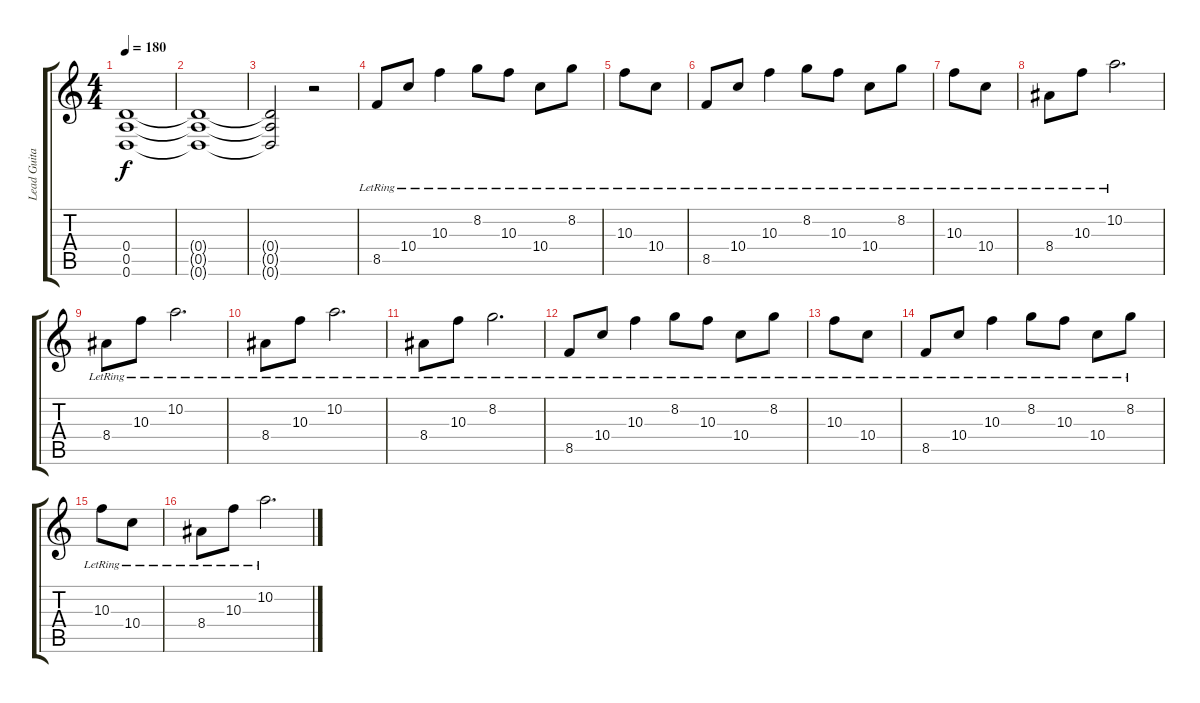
\track ("Lead Guitar" "Lead Guita") {instrument electricguitarclean}
\staff {score tabs}
\tuning (E4 B3 G3 D3 A2 D2) {hide}
\ts (4 4)
\tempo 180
\clef g2
\ks c
(0.4{t} 0.5{t} 0.6{t}).1{dy f} |
(0.4{t} 0.5{t} 0.6{t}).1 |
(0.4{t} 0.5{t} 0.6{t}).2 r.2 |
8.5{lr}.8{instrument electricguitarclean} 10.4{lr}.8 10.3{lr}.4 8.2{lr}.8 10.3{lr}.8 10.4{lr}.8 8.2{lr}.8 |
10.3{lr}.8 10.4{lr}.8 |
8.5{lr}.8{instrument electricguitarclean} 10.4{lr}.8 10.3{lr}.4 8.2{lr}.8 10.3{lr}.8 10.4{lr}.8 8.2{lr}.8 |
10.3{lr}.8 10.4{lr}.8 |
8.4{lr}.8 10.3{lr}.8 10.2{lr}.2{d} |
8.4{lr}.8 10.3{lr}.8 10.2{lr}.2{d} |
8.4{lr}.8 10.3{lr}.8 10.2{lr}.2{d} |
8.4{lr}.8 10.3{lr}.8 8.2{lr}.2{d} |
8.5{lr}.8{instrument electricguitarclean} 10.4{lr}.8 10.3{lr}.4 8.2{lr}.8 10.3{lr}.8 10.4{lr}.8 8.2{lr}.8 |
10.3{lr}.8 10.4{lr}.8 |
8.5{lr}.8{instrument electricguitarclean} 10.4{lr}.8 10.3{lr}.4 8.2{lr}.8 10.3{lr}.8 10.4{lr}.8 8.2{lr}.8 |
10.3{lr}.8 10.4{lr}.8 |
8.4{lr}.8 10.3{lr}.8 10.2{lr}.2{d}
